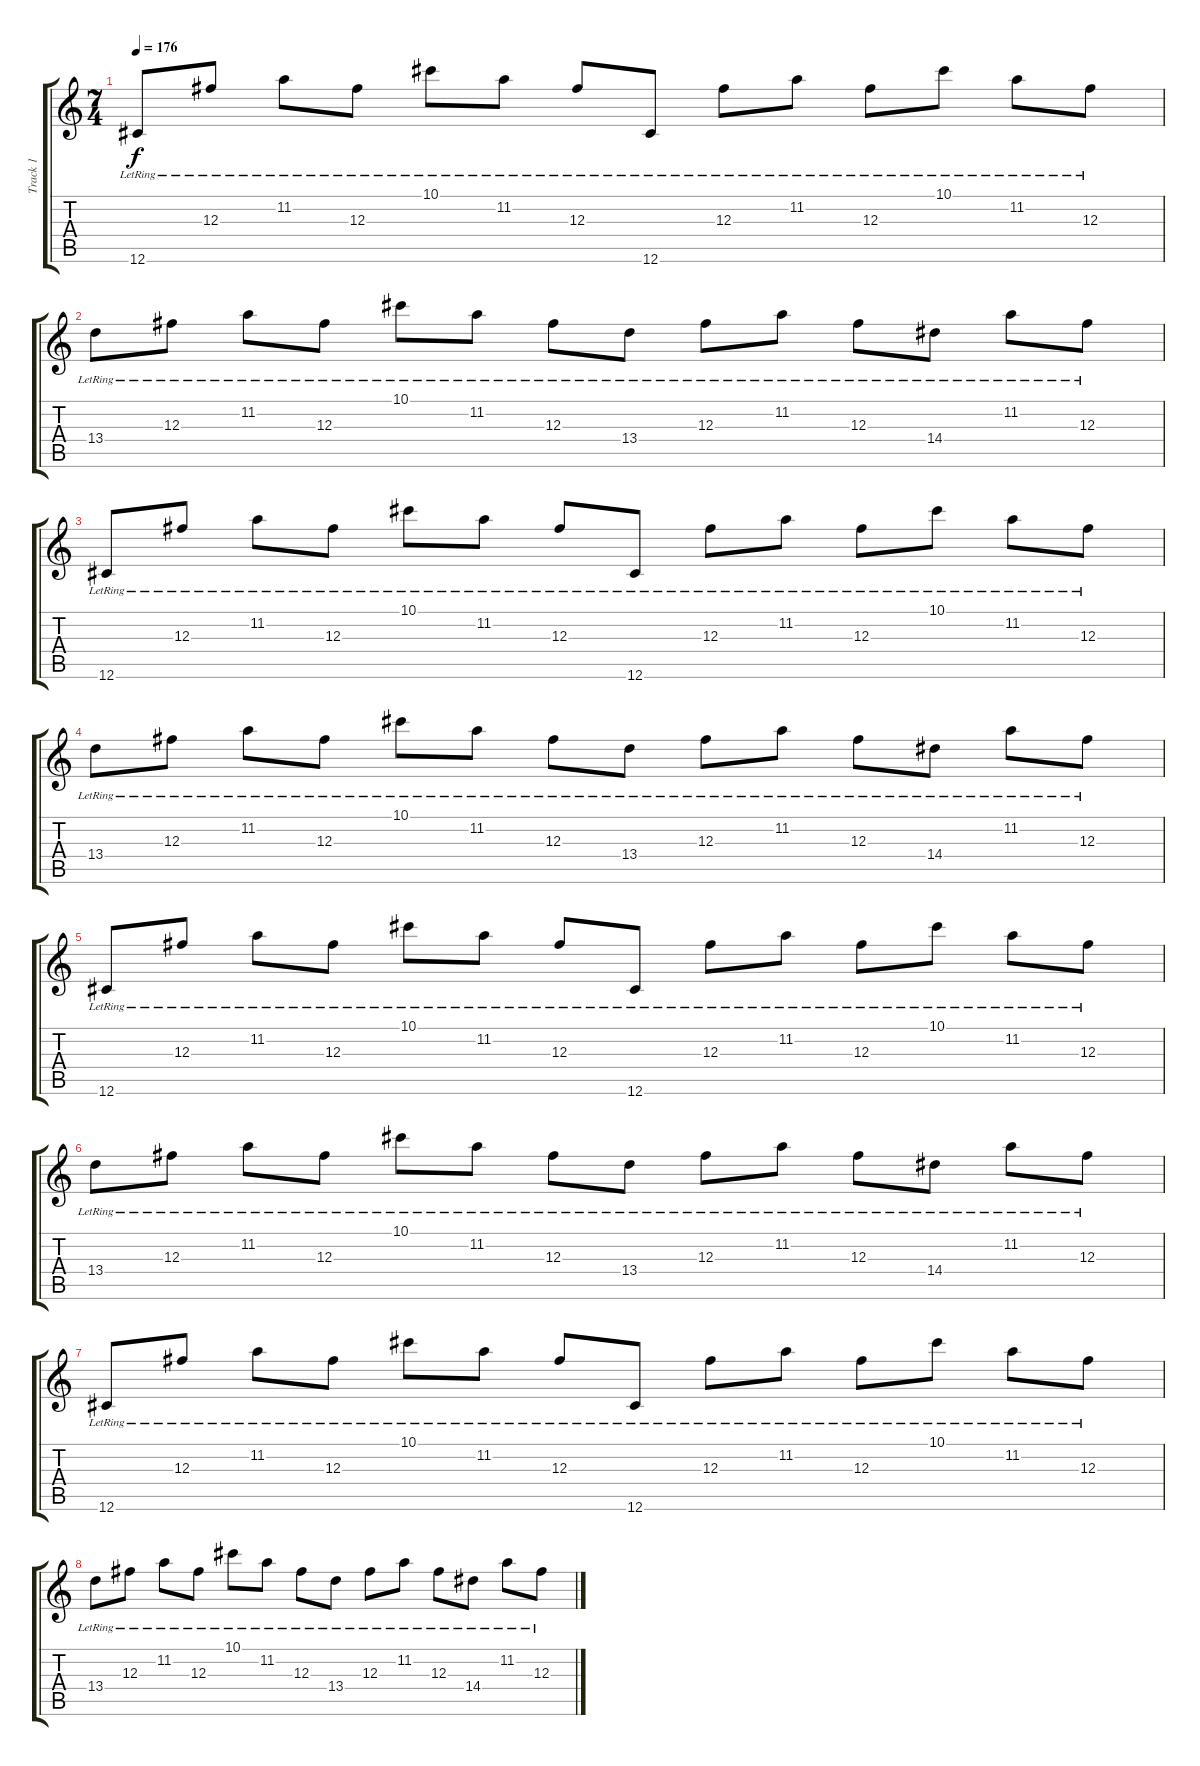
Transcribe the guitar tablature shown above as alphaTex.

\track ("Track 1" "Track 1") {instrument acousticguitarnylon}
\staff {score tabs}
\tuning (Eb4 Bb3 Gb3 Db3 Ab2 Db2) {hide}
\ts (7 4)
\tempo 176
\clef g2
\ks c
12.6{lr}.8{dy f instrument acousticguitarnylon} 12.3{lr}.8 11.2{lr}.8 12.3{lr}.8 10.1{lr}.8 11.2{lr}.8 12.3{lr}.8 12.6{lr}.8 12.3{lr}.8 11.2{lr}.8 12.3{lr}.8 10.1{lr}.8 11.2{lr}.8 12.3{lr}.8 |
13.4{lr}.8 12.3{lr}.8 11.2{lr}.8 12.3{lr}.8 10.1{lr}.8 11.2{lr}.8 12.3{lr}.8 13.4{lr}.8 12.3{lr}.8 11.2{lr}.8 12.3{lr}.8 14.4{lr}.8 11.2{lr}.8 12.3{lr}.8 |
12.6{lr}.8 12.3{lr}.8 11.2{lr}.8 12.3{lr}.8 10.1{lr}.8 11.2{lr}.8 12.3{lr}.8 12.6{lr}.8 12.3{lr}.8 11.2{lr}.8 12.3{lr}.8 10.1{lr}.8 11.2{lr}.8 12.3{lr}.8 |
13.4{lr}.8 12.3{lr}.8 11.2{lr}.8 12.3{lr}.8 10.1{lr}.8 11.2{lr}.8 12.3{lr}.8 13.4{lr}.8 12.3{lr}.8 11.2{lr}.8 12.3{lr}.8 14.4{lr}.8 11.2{lr}.8 12.3{lr}.8 |
12.6{lr}.8 12.3{lr}.8 11.2{lr}.8 12.3{lr}.8 10.1{lr}.8 11.2{lr}.8 12.3{lr}.8 12.6{lr}.8 12.3{lr}.8 11.2{lr}.8 12.3{lr}.8 10.1{lr}.8 11.2{lr}.8 12.3{lr}.8 |
13.4{lr}.8 12.3{lr}.8 11.2{lr}.8 12.3{lr}.8 10.1{lr}.8 11.2{lr}.8 12.3{lr}.8 13.4{lr}.8 12.3{lr}.8 11.2{lr}.8 12.3{lr}.8 14.4{lr}.8 11.2{lr}.8 12.3{lr}.8 |
12.6{lr}.8 12.3{lr}.8 11.2{lr}.8 12.3{lr}.8 10.1{lr}.8 11.2{lr}.8 12.3{lr}.8 12.6{lr}.8 12.3{lr}.8 11.2{lr}.8 12.3{lr}.8 10.1{lr}.8 11.2{lr}.8 12.3{lr}.8 |
13.4{lr}.8 12.3{lr}.8 11.2{lr}.8 12.3{lr}.8 10.1{lr}.8 11.2{lr}.8 12.3{lr}.8 13.4{lr}.8 12.3{lr}.8 11.2{lr}.8 12.3{lr}.8 14.4{lr}.8 11.2{lr}.8 12.3{lr}.8
